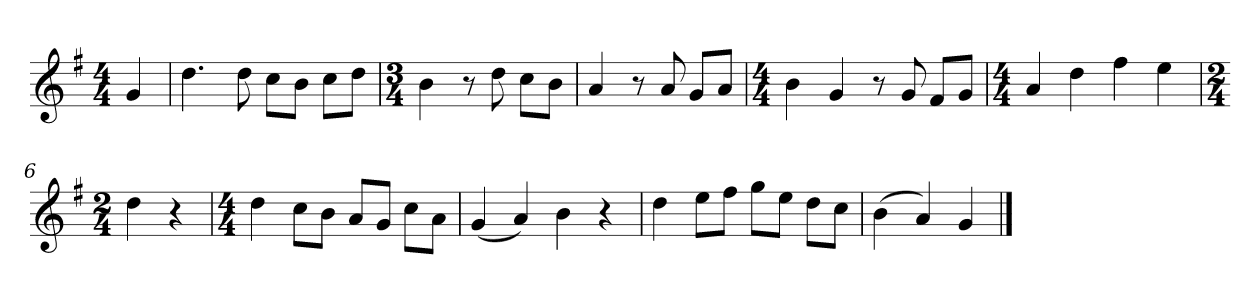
**kern
*part1
*staff1
*k[f#]
*M4/4
*MM120
=
4g
=1
4.dd
8dd
8ccL
8bJ
8ccL
8ddJ
=2
*M3/4
4b
8r
8dd
8ccL
8bJ
=3
4a
8r
8a
8gL
8aJ
=4
*M4/4
4b
4g
8r
8g
8f#L
8gJ
=5
*M4/4
4a
4dd
4ff#
4ee
=6
*M2/4
4dd
4r
=7
*M4/4
4dd
8ccL
8bJ
8aL
8gJ
8ccL
8aJ
=8
(4g
4a)
4b
4r
=9
4dd
8eeL
8ff#J
8ggL
8eeJ
8ddL
8ccJ
=10
(4b
4a)
4g
==
*-
